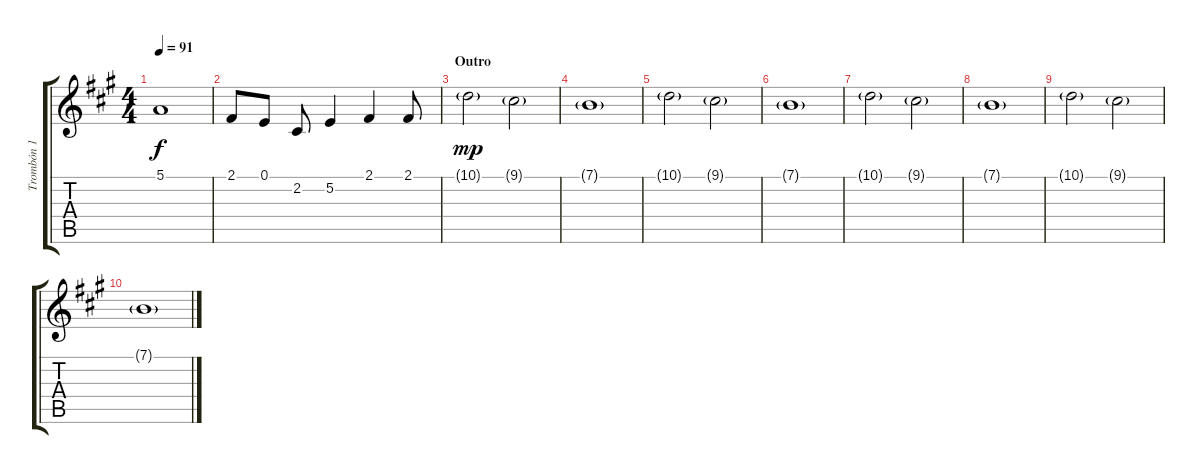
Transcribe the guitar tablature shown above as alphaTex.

\track ("Trombón 1" "Trombón 1") {instrument trombone}
\staff {score tabs}
\tuning (E4 B3 G3 D3 A2 E2) {hide}
\ts (4 4)
\tempo 91
\clef g2
\ks a
5.1.1{dy f} |
2.1.8 0.1.8 2.2.8 5.2.4 2.1.4 2.1.8 |
\section ("" "Outro")
10.1{g}.2{dy mp} 9.1{g}.2 |
7.1{g}.1 |
10.1{g}.2 9.1{g}.2 |
7.1{g}.1 |
10.1{g}.2 9.1{g}.2 |
7.1{g}.1 |
10.1{g}.2 9.1{g}.2 |
7.1{g}.1
